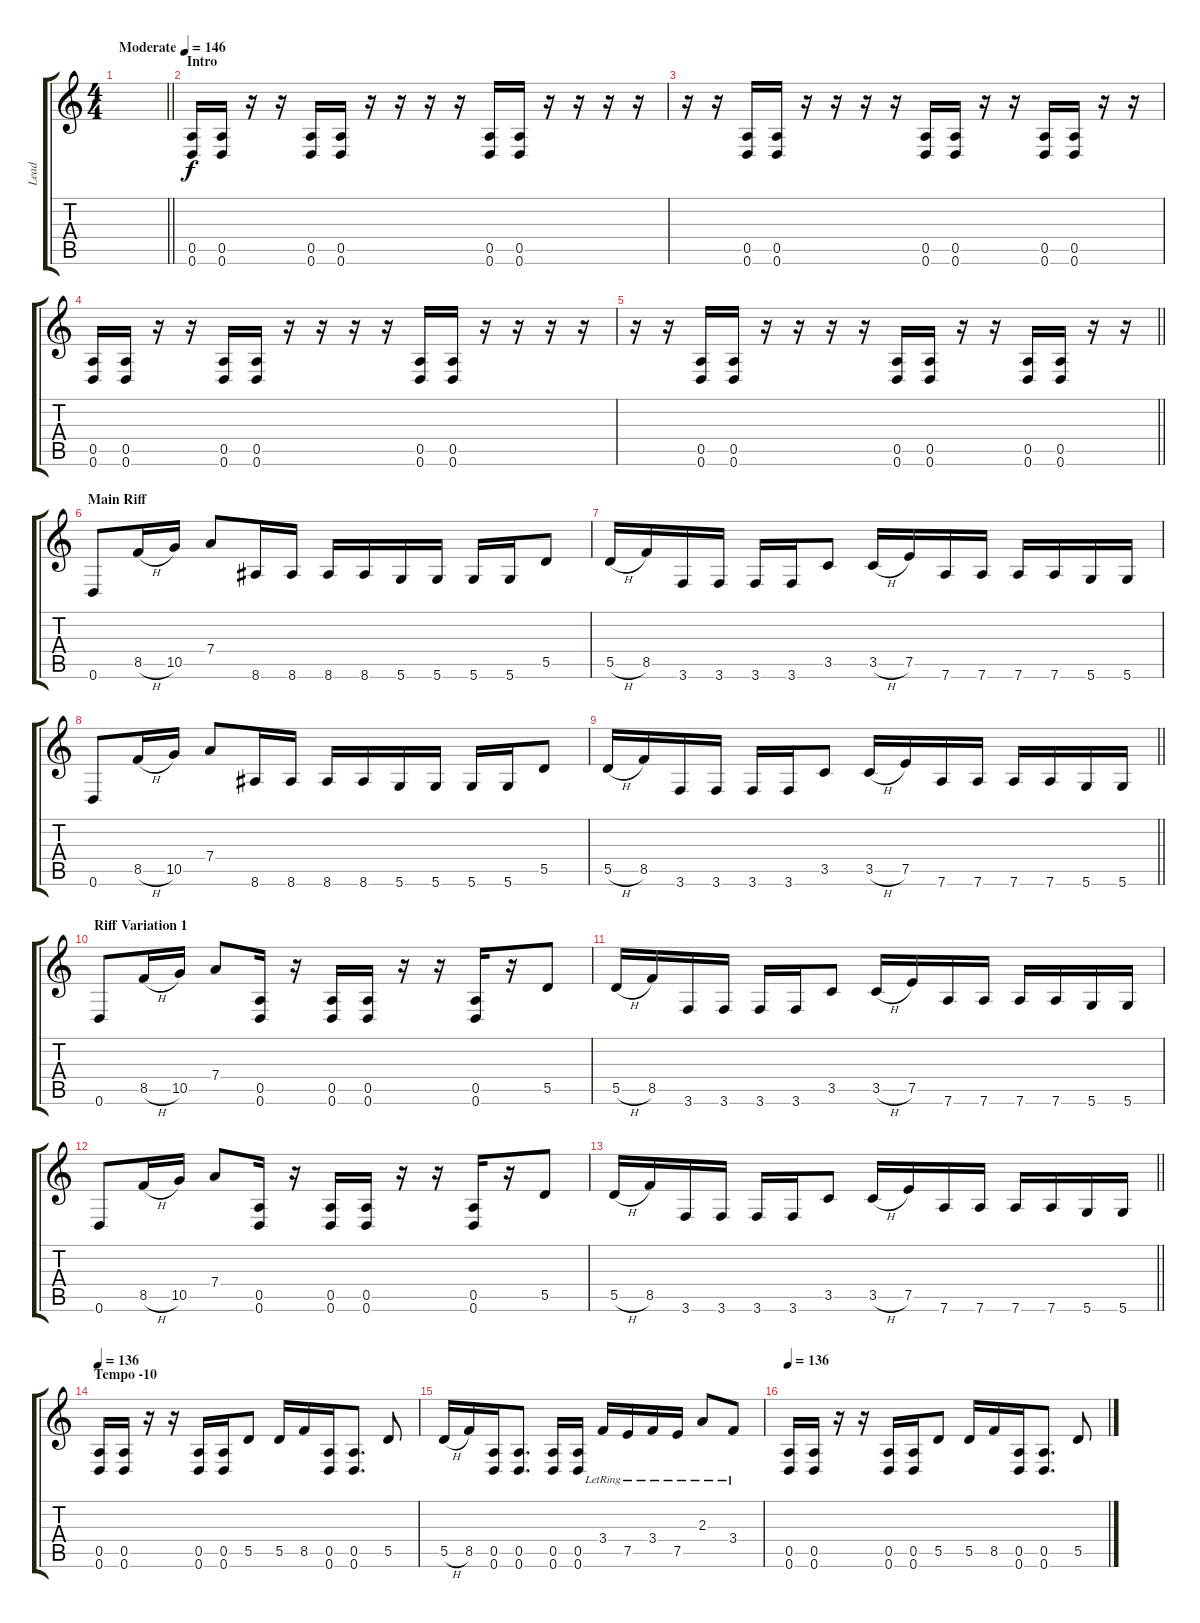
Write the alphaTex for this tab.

\track ("Lead" "Lead") {instrument distortionguitar}
\staff {score tabs}
\tuning (E4 B3 G3 D3 A2 D2) {hide}
\ts (4 4)
\tempo (146 "Moderate")
\clef g2
\barLineRight lightlight
\ks c
|
\section ("" "Intro")
(0.5 0.6).16 (0.5 0.6).16 r.16 r.16 (0.5 0.6).16 (0.5 0.6).16 r.16 r.16 r.16 r.16 (0.5 0.6).16 (0.5 0.6).16 r.16 r.16 r.16 r.16 |
r.16 r.16 (0.5 0.6).16 (0.5 0.6).16 r.16 r.16 r.16 r.16 (0.5 0.6).16 (0.5 0.6).16 r.16 r.16 (0.5 0.6).16 (0.5 0.6).16 r.16 r.16 |
(0.5 0.6).16 (0.5 0.6).16 r.16 r.16 (0.5 0.6).16 (0.5 0.6).16 r.16 r.16 r.16 r.16 (0.5 0.6).16 (0.5 0.6).16 r.16 r.16 r.16 r.16 |
\barLineRight lightlight
r.16 r.16 (0.5 0.6).16 (0.5 0.6).16 r.16 r.16 r.16 r.16 (0.5 0.6).16 (0.5 0.6).16 r.16 r.16 (0.5 0.6).16 (0.5 0.6).16 r.16 r.16 |
\section ("" "Main Riff")
0.6.8 8.5{h}.16 10.5.16 7.4.8 8.6.16 8.6.16 8.6.16 8.6.16 5.6.16 5.6.16 5.6.16 5.6.16 5.5.8 |
5.5{h}.16 8.5.16 3.6.16 3.6.16 3.6.16 3.6.16 3.5.8 3.5{h}.16 7.5.16 7.6.16 7.6.16 7.6.16 7.6.16 5.6.16 5.6.16 |
0.6.8 8.5{h}.16 10.5.16 7.4.8 8.6.16 8.6.16 8.6.16 8.6.16 5.6.16 5.6.16 5.6.16 5.6.16 5.5.8 |
\barLineRight lightlight
5.5{h}.16 8.5.16 3.6.16 3.6.16 3.6.16 3.6.16 3.5.8 3.5{h}.16 7.5.16 7.6.16 7.6.16 7.6.16 7.6.16 5.6.16 5.6.16 |
\section ("" "Riff Variation 1")
0.6.8 8.5{h}.16 10.5.16 7.4.8 (0.5 0.6).16 r.16 (0.5 0.6).16 (0.5 0.6).16 r.16 r.16 (0.5 0.6).16 r.16 5.5.8 |
5.5{h}.16 8.5.16 3.6.16 3.6.16 3.6.16 3.6.16 3.5.8 3.5{h}.16 7.5.16 7.6.16 7.6.16 7.6.16 7.6.16 5.6.16 5.6.16 |
0.6.8 8.5{h}.16 10.5.16 7.4.8 (0.5 0.6).16 r.16 (0.5 0.6).16 (0.5 0.6).16 r.16 r.16 (0.5 0.6).16 r.16 5.5.8 |
\barLineRight lightlight
5.5{h}.16 8.5.16 3.6.16 3.6.16 3.6.16 3.6.16 3.5.8 3.5{h}.16 7.5.16 7.6.16 7.6.16 7.6.16 7.6.16 5.6.16 5.6.16 |
\section ("" "Tempo -10")
\tempo 136
(0.5 0.6).16 (0.5 0.6).16 r.16 r.16 (0.5 0.6).16 (0.5 0.6).16 5.5.8 5.5.16 8.5.16 (0.5 0.6).16 (0.5 0.6).8{d} 5.5.8 |
5.5{h}.16 8.5.16 (0.5 0.6).16 (0.5 0.6).8{d} (0.5 0.6).16 (0.5 0.6).16 3.4{lr}.16 7.5{lr}.16 3.4{lr}.16 7.5{lr}.16 2.3{lr}.8 3.4{lr}.8 |
\tempo 136
(0.5 0.6).16 (0.5 0.6).16 r.16 r.16 (0.5 0.6).16 (0.5 0.6).16 5.5.8 5.5.16 8.5.16 (0.5 0.6).16 (0.5 0.6).8{d} 5.5.8
